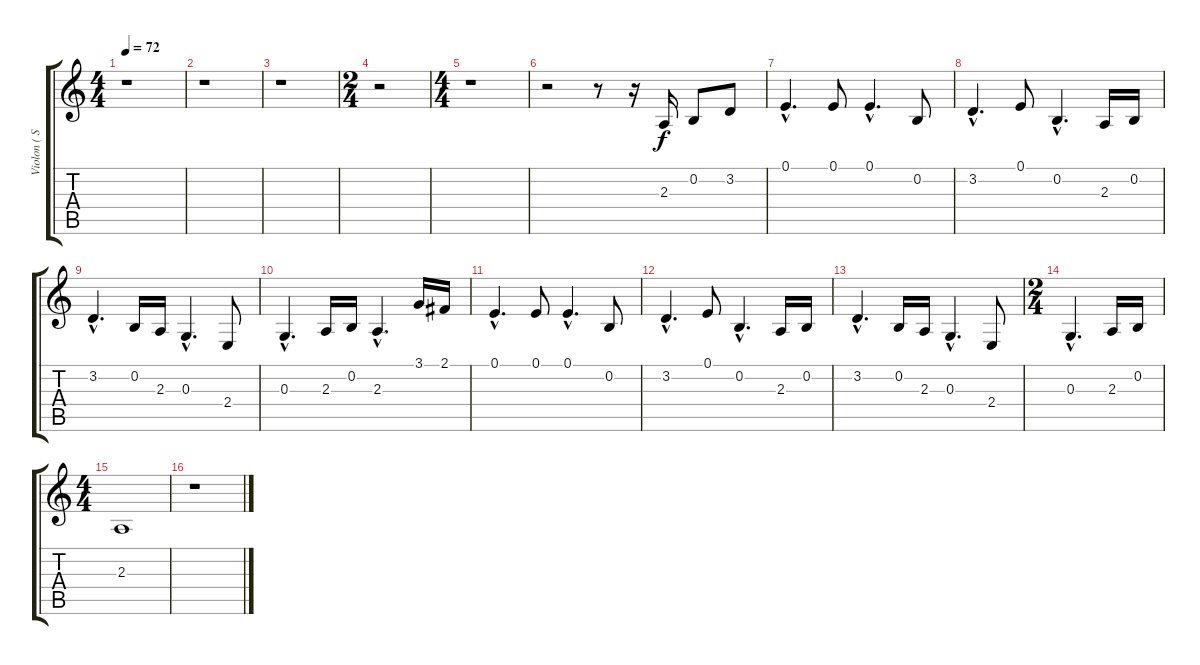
\track ("Violon ( Sharon Corr )" "Violon ( S") {instrument violin}
\staff {score tabs}
\tuning (E4 B3 G3 D3 A2 E2) {hide}
\ts (4 4)
\tempo 72
\clef g2
\ks c
r.1{dy f} |
r.1 |
r.1 |
\ts (2 4)
r.2 |
\ts (4 4)
r.1 |
r.2 r.8 r.16 2.3.16 0.2.8 3.2.8 |
0.1{hac}.4{d} 0.1.8 0.1{hac}.4{d} 0.2.8 |
3.2{hac}.4{d} 0.1.8 0.2{hac}.4{d} 2.3.16 0.2.16 |
3.2{hac}.4{d} 0.2.16 2.3.16 0.3{hac}.4{d} 2.4.8 |
0.3{hac}.4{d} 2.3.16 0.2.16 2.3{hac}.4{d} 3.1.16 2.1.16 |
0.1{hac}.4{d} 0.1.8 0.1{hac}.4{d} 0.2.8 |
3.2{hac}.4{d} 0.1.8 0.2{hac}.4{d} 2.3.16 0.2.16 |
3.2{hac}.4{d} 0.2.16 2.3.16 0.3{hac}.4{d} 2.4.8 |
\ts (2 4)
0.3{hac}.4{d} 2.3.16 0.2.16 |
\ts (4 4)
2.3.1 |
r.1
